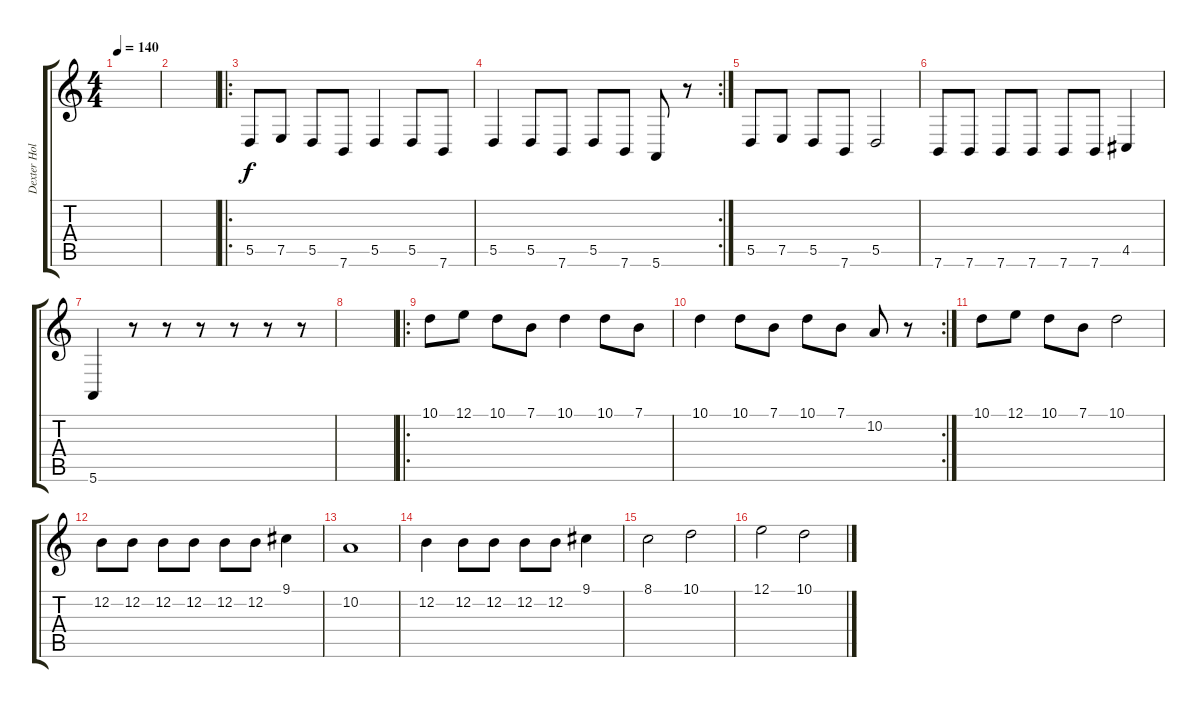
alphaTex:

\track ("Dexter Holland - Vocais" "Dexter Hol") {instrument trumpet}
\staff {score tabs}
\tuning (E4 B3 G3 D3 A2 E2) {hide}
\ts (4 4)
\tempo 140
\clef g2
\ks c
|
|
\ro
5.5.8{volume 11} 7.5.8 5.5.8 7.6.8 5.5.4 5.5.8 7.6.8 |
\rc 2
5.5.4 5.5.8 7.6.8 5.5.8 7.6.8 5.6.8 r.8 |
5.5.8 7.5.8 5.5.8 7.6.8 5.5.2 |
7.6.8 7.6.8 7.6.8 7.6.8 7.6.8 7.6.8 4.5.4 |
5.6.4 r.8 r.8 r.8 r.8 r.8 r.8 |
|
\ro
10.1.8{volume 13} 12.1.8 10.1.8 7.1.8 10.1.4 10.1.8 7.1.8 |
\rc 2
10.1.4 10.1.8 7.1.8 10.1.8{volume 13} 7.1.8 10.2.8 r.8 |
10.1.8 12.1.8 10.1.8 7.1.8 10.1.2 |
12.2.8 12.2.8 12.2.8 12.2.8 12.2.8 12.2.8 9.1.4 |
10.2.1 |
12.2.4 12.2.8 12.2.8 12.2.8 12.2.8 9.1.4 |
8.1.2 10.1.2 |
12.1.2 10.1.2
